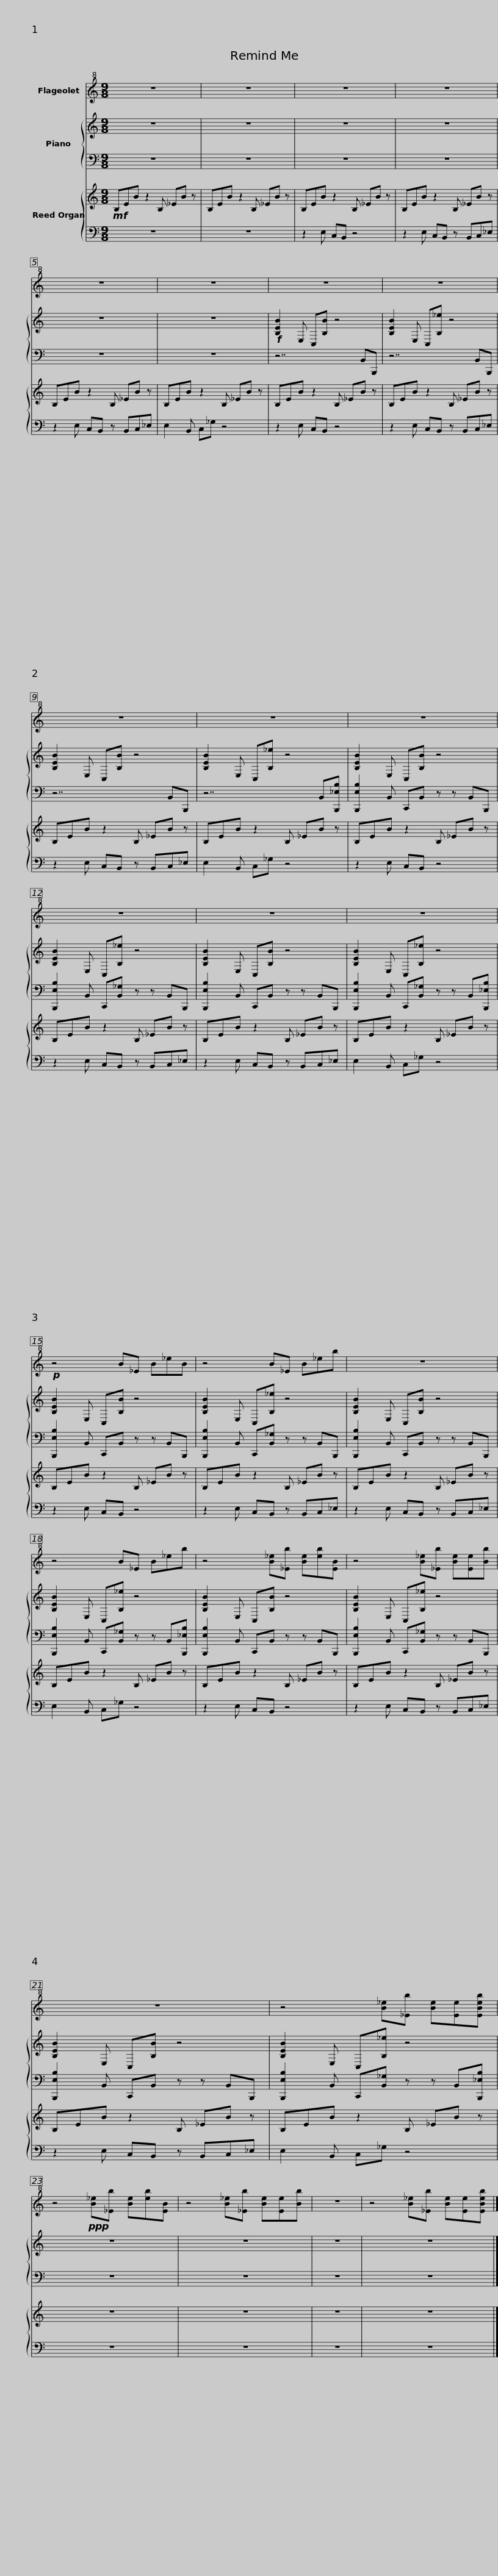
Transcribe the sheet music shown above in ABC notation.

X:1
%%score 1 { 2 | 3 } { 4 | 5 }
L:1/8
M:9/8
I:linebreak $
K:C
V:1 treble+8
V:2 treble
V:3 bass
V:4 treble
V:5 bass
V:1
 z9 | z9 | z9 |$ z9 | z9 | %5
 z9 |$ z9 | z9 | z9 |$ z9 | %10
 z9 | z9 |$ z9 | z9 |!p! z4 B_E B_eB |$ %15
 z4 B_E B_eb | z9 | z4 B_E B_eb |$ z4 [B_e][_Eb] [Be][eb][EB] | z4 [B_e][_Eb] [Be][Ee][Bb] | %20
 z9 |$ z4 [B_e][_Eb] [Be][Ee][EBeb] | z4!ppp! [B_e][_Eb] [Be][eb][EB] | z4 [B_e][_Eb] [Be][Ee][Bb] | z9 | %25
 z4 [B_e][_Eb] [Be][Ee][EBeb] |] %26
V:2
 z9 | z9 | z9 |$ z9 | z9 | %5
 z9 |$!f! [B,EB]2 E, C,[B,B] z4 | [B,EB]2 E, C,[B,_e] z4 | [B,EB]2 E, C,[B,B] z4 |$ [B,EB]2 E, C,[B,_e] z4 | %10
 [B,EB]2 E, C,[B,B] z4 | [B,EB]2 E, C,[B,_e] z4 |$ [B,EB]2 E, C,[B,B] z4 | [B,EB]2 E, C,[B,_e] z4 | [B,EB]2 E, C,[B,B] z4 |$ %15
 [B,EB]2 E, C,[B,_e] z4 | [B,EB]2 E, C,[B,B] z4 | [B,EB]2 E, C,[B,_e] z4 |$ [B,EB]2 E, C,[B,B] z4 | [B,EB]2 E, C,[B,_e] z4 | %20
 [B,EB]2 E, C,[B,B] z4 |$ [B,EB]2 E, C,[B,_e] z4 | z9 | z9 | z9 | %25
 z9 |] %26
V:3
 z9 | z9 | z9 |$ z9 | z9 | %5
 z9 |$ z7 B,,B,,, | z7 B,,B,,, | z7 B,,B,,, |$ z7 B,,[B,,,_E,B,] | %10
 [B,,,E,B,]2 B,, C,,B,, z z B,,B,,, | [B,,,E,B,]2 B,, C,,[B,,_G,] z z B,,B,,, |$ [B,,,E,B,]2 B,, C,,B,, z z B,,B,,, | [B,,,E,B,]2 B,, C,,[B,,_G,] z z B,,[B,,,_E,B,] | [B,,,E,B,]2 B,, C,,B,, z z B,,B,,, |$ %15
 [B,,,E,B,]2 B,, C,,[B,,_G,] z z B,,B,,, | [B,,,E,B,]2 B,, C,,B,, z z B,,B,,, | [B,,,E,B,]2 B,, C,,[B,,_G,] z z B,,[B,,,_E,B,] |$ [B,,,E,B,]2 B,, C,,B,, z z B,,B,,, | [B,,,E,B,]2 B,, C,,[B,,_G,] z z B,,B,,, | %20
 [B,,,E,B,]2 B,, C,,B,, z z B,,B,,, |$ [B,,,E,B,]2 B,, C,,[B,,_G,] z z B,,[B,,,_E,B,] | z9 | z9 | z9 | %25
 z9 |] %26
V:4
!mf! B,EB z2 B, _EB z | B,EB z2 B, _EB z | B,EB z2 B, _EB z |$ B,EB z2 B, _EB z | B,EB z2 B, _EB z | %5
 B,EB z2 B, _EB z |$ B,EB z2 B, _EB z | B,EB z2 B, _EB z | B,EB z2 B, _EB z |$ B,EB z2 B, _EB z | %10
 B,EB z2 B, _EB z | B,EB z2 B, _EB z |$ B,EB z2 B, _EB z | B,EB z2 B, _EB z | B,EB z2 B, _EB z |$ %15
 B,EB z2 B, _EB z | B,EB z2 B, _EB z | B,EB z2 B, _EB z |$ B,EB z2 B, _EB z | B,EB z2 B, _EB z | %20
 B,EB z2 B, _EB z |$ B,EB z2 B, _EB z | z9 | z9 | z9 | %25
 z9 |] %26
V:5
 z9 | z9 | z2 E, C,B,, z4 |$ z2 E, C,B,, z B,,C,_E, | z2 E, C,B,, z B,,C,_E, | %5
 E,2 B,, C,_G, z4 |$ z2 E, C,B,, z4 | z2 E, C,B,, z B,,C,_E, | z2 E, C,B,, z B,,C,_E, |$ E,2 B,, C,_G, z4 | %10
 z2 E, C,B,, z4 | z2 E, C,B,, z B,,C,_E, |$ z2 E, C,B,, z B,,C,_E, | E,2 B,, C,_G, z4 | z2 E, C,B,, z4 |$ %15
 z2 E, C,B,, z B,,C,_E, | z2 E, C,B,, z B,,C,_E, | E,2 B,, C,_G, z4 |$ z2 E, C,B,, z4 | z2 E, C,B,, z B,,C,_E, | %20
 z2 E, C,B,, z B,,C,_E, |$ E,2 B,, C,_G, z4 | z9 | z9 | z9 | %25
 z9 |] %26
